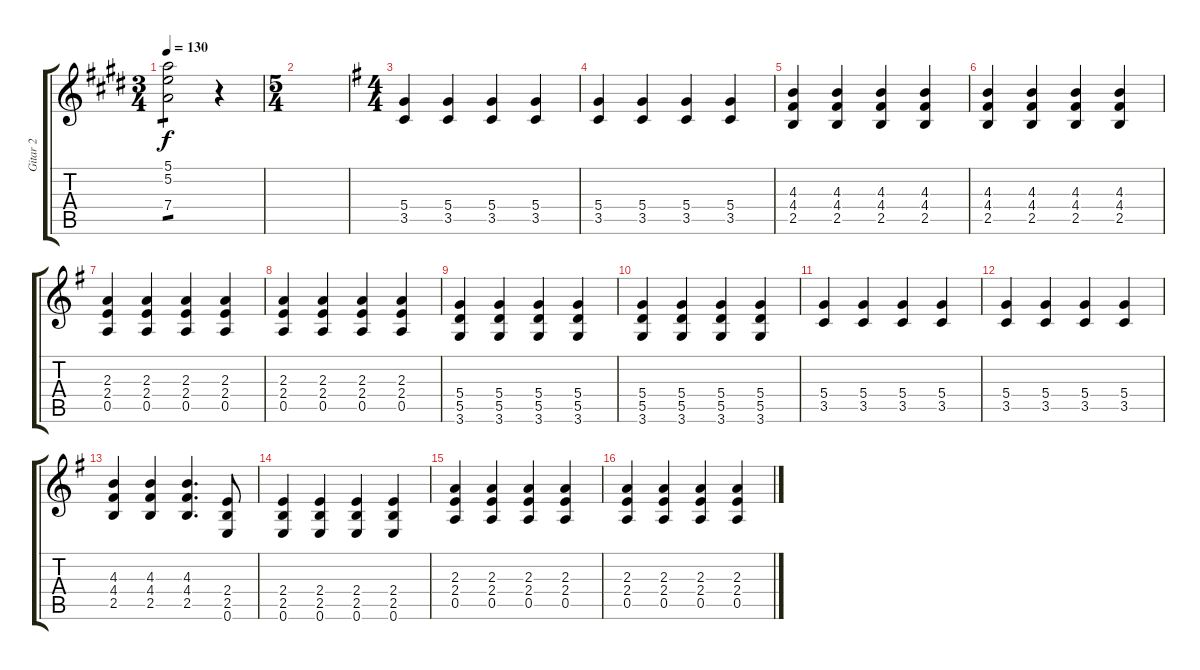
\track ("Gitar 2" "Gitar 2") {instrument electricguitarmuted}
\staff {score tabs}
\tuning (E4 B3 G3 D3 A2 E2) {hide}
\ts (3 4)
\tempo 130
\clef g2
\ks e
(5.1 5.2 7.4).2{tp 1 dy f} r.4 |
\ts (5 4)
|
\ts (4 4)
\ks g
(5.4 3.5).4 (5.4 3.5).4 (5.4 3.5).4 (5.4 3.5).4 |
(5.4 3.5).4 (5.4 3.5).4 (5.4 3.5).4 (5.4 3.5).4 |
(4.3 4.4 2.5).4 (4.3 4.4 2.5).4 (4.3 4.4 2.5).4 (4.3 4.4 2.5).4 |
(4.3 4.4 2.5).4 (4.3 4.4 2.5).4 (4.3 4.4 2.5).4 (4.3 4.4 2.5).4 |
(2.3 2.4 0.5).4 (2.3 2.4 0.5).4 (2.3 2.4 0.5).4 (2.3 2.4 0.5).4 |
(2.3 2.4 0.5).4 (2.3 2.4 0.5).4 (2.3 2.4 0.5).4 (2.3 2.4 0.5).4 |
(5.4 5.5 3.6).4 (5.4 5.5 3.6).4 (5.4 5.5 3.6).4 (5.4 5.5 3.6).4 |
(5.4 5.5 3.6).4 (5.4 5.5 3.6).4 (5.4 5.5 3.6).4 (5.4 5.5 3.6).4 |
(5.4 3.5).4 (5.4 3.5).4 (5.4 3.5).4 (5.4 3.5).4 |
(5.4 3.5).4 (5.4 3.5).4 (5.4 3.5).4 (5.4 3.5).4 |
(4.3 4.4 2.5).4 (4.3 4.4 2.5).4 (4.3 4.4 2.5).4{d} (2.4 2.5 0.6).8 |
(2.4 2.5 0.6).4 (2.4 2.5 0.6).4 (2.4 2.5 0.6).4 (2.4 2.5 0.6).4 |
(2.3 2.4 0.5).4 (2.3 2.4 0.5).4 (2.3 2.4 0.5).4 (2.3 2.4 0.5).4 |
(2.3 2.4 0.5).4 (2.3 2.4 0.5).4 (2.3 2.4 0.5).4 (2.3 2.4 0.5).4
